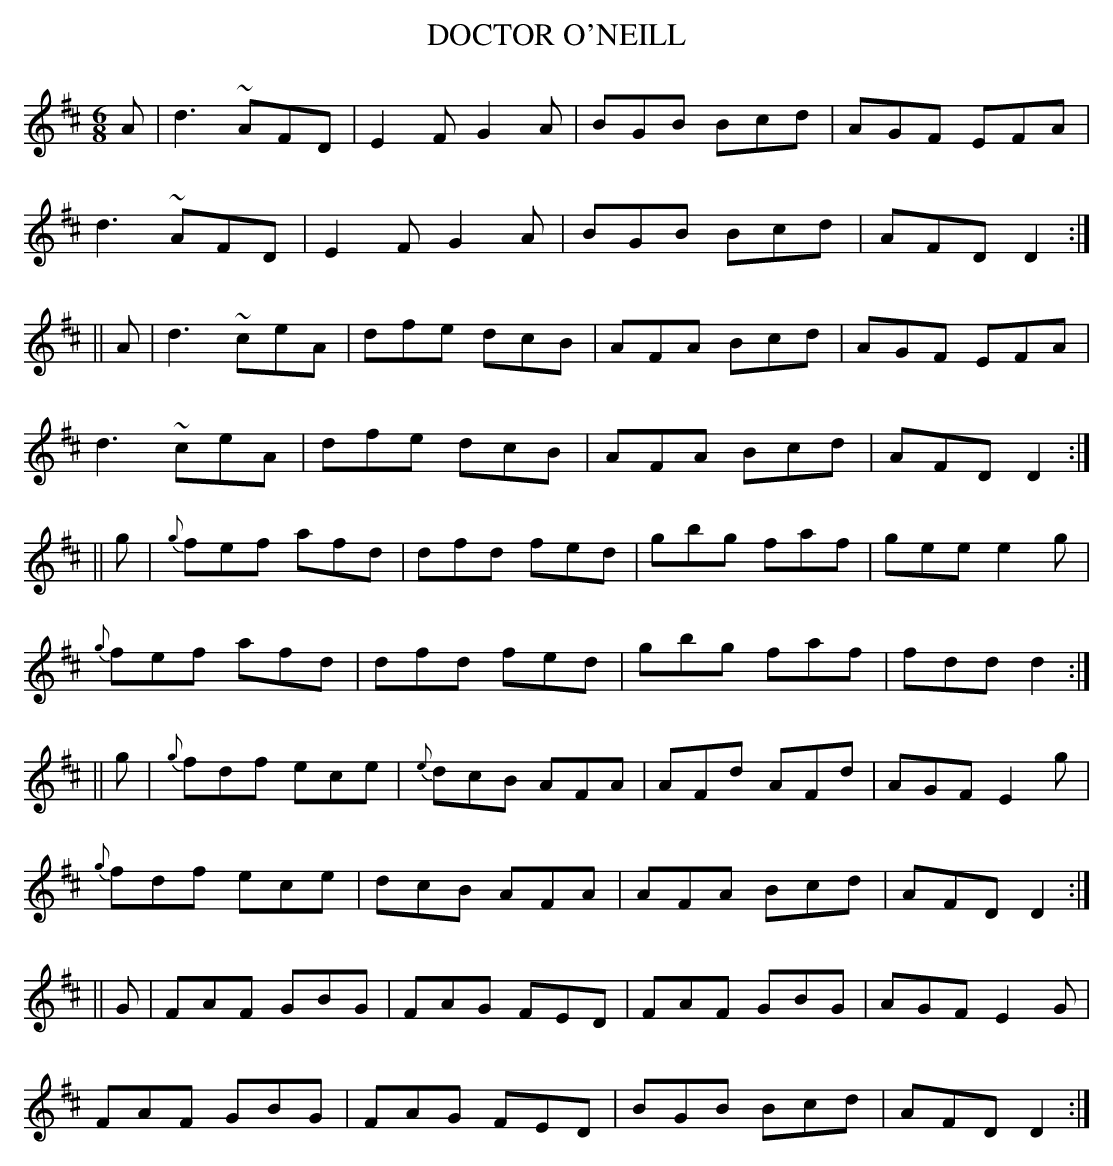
X:1
T: DOCTOR O'NEILL
M: 6/8
L: 1/8
K: D
A|d3 ~AFD|E2 F G2 A|BGB Bcd|AGF EFA|
d3 ~AFD|E2 F G2 A|BGB Bcd|AFD D2:|
||A|d3 ~ceA|dfe dcB|AFA Bcd|AGF EFA|
d3 ~ceA|dfe dcB|AFA Bcd|AFD D2:|
||g|{g}fef afd|dfd fed|gbg faf|gee e2 g|
{g}fef afd|dfd fed|gbg faf|fdd d2:|
||g|{g}fdf ece|{e}dcB AFA|AFd AFd|AGF E2 g|
{g}fdf ece|dcB AFA|AFA Bcd|AFD D2:|
||G|FAF GBG|FAG FED|FAF GBG|AGF E2 G|
FAF GBG|FAG FED|BGB Bcd|AFD D2:|
